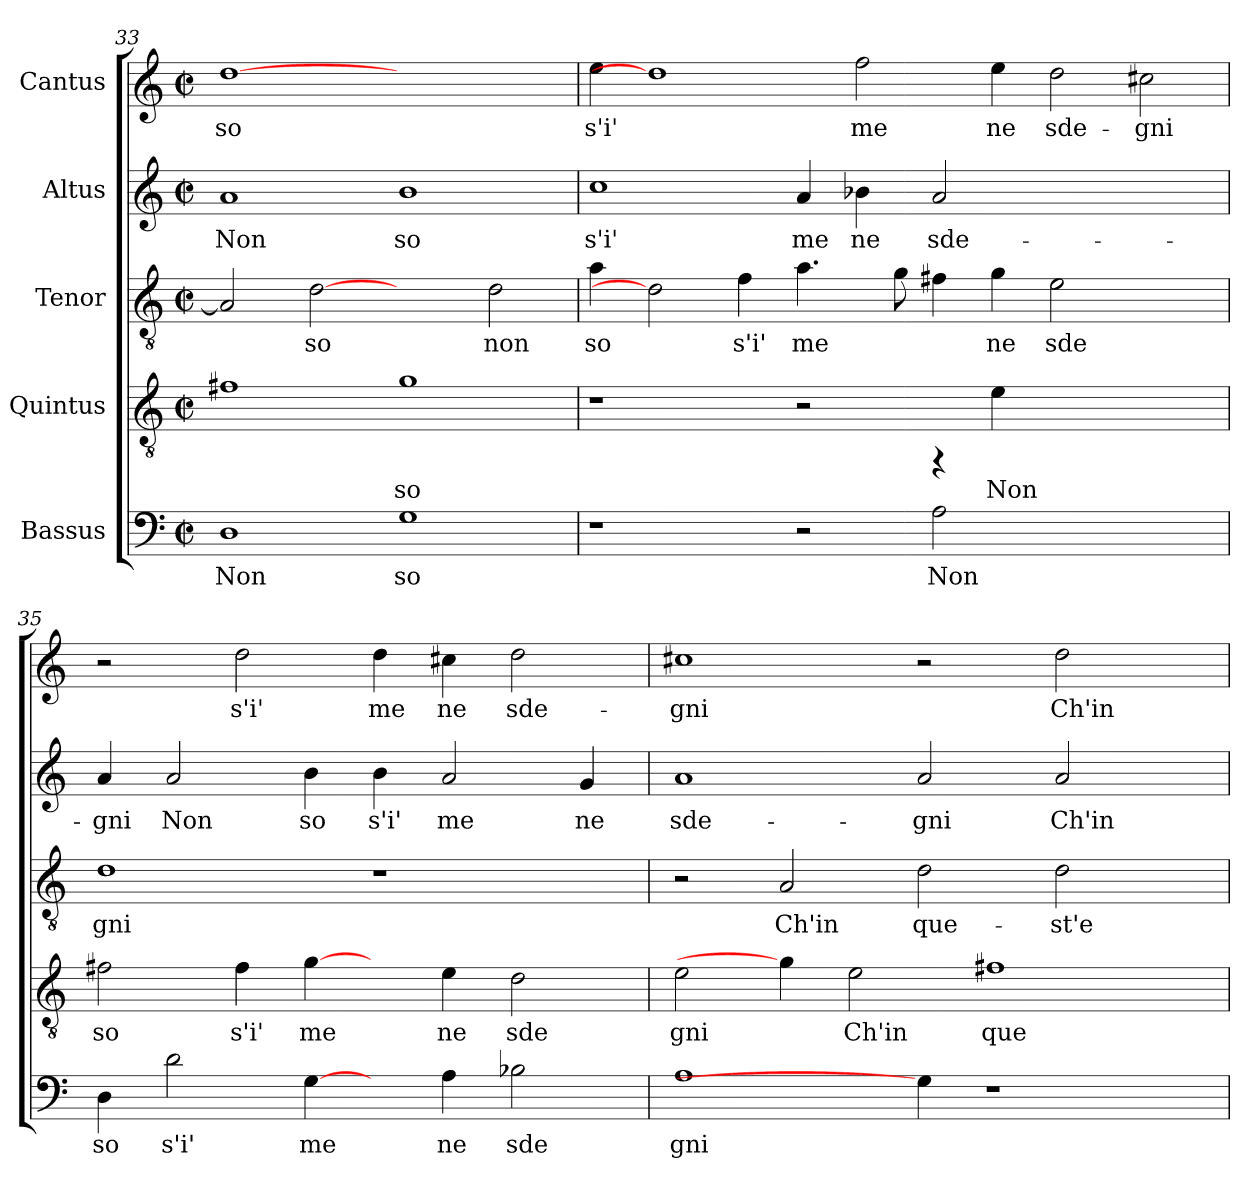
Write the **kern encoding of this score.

**kern	**text	**kern	**text	**kern	**text	**kern	**text	**kern	**text
*part5	*part5	*part4	*part4	*part3	*part3	*part2	*part2	*part1	*part1
*staff5	*staff5	*staff4	*staff4	*staff3	*staff3	*staff2	*staff2	*staff1	*staff1
*I"Bassus	*	*I"Quintus	*	*I"Tenor	*	*I"Altus	*	*I"Cantus	*
*clefF4	*	*clefGv2	*	*clefGv2	*	*clefG2	*	*clefG2	*
*k[]	*	*k[]	*	*k[]	*	*k[]	*	*k[]	*
*C:	*	*C:	*	*C:	*	*C:	*	*C:	*
*M2/2	*	*M2/2	*	*M2/2	*	*M2/2	*	*M2/2	*
*met(c|)	*	*met(c|)	*	*met(c|)	*	*met(c|)	*	*met(c|)	*
=33	=33	=33	=33	=33	=33	=33	=33	=33	=33
!	!LO:LY:b:cj	!	!LO:LY:b:cj	!	!LO:LY:b:cj	!	!LO:LY:b:cj	!	!LO:LY:b:cj
1D	Non	1f#X	.	2A/]	.	1a	Non	[1dd	so
!	!	!	!	!	!LO:LY:b:cj	!	!	!	!
.	.	.	.	[2d	so	.	.	.	.
!	!LO:LY:b:cj	!	!LO:LY:b:cj	!	!	!	!LO:LY:b:cj	!	!
1G	so	1g	so	2ryy	.	1b	so	1ryy	.
!	!	!	!	!	!LO:LY:b:cj	!	!	!	!
.	.	.	.	2d\	non	.	.	.	.
=34	=34	=34	=34	=34	=34	=34	=34	=34	=34
!	!	!	!	!	!LO:LY:b:cj	!	!LO:LY:b:cj	!	!LO:LY:b:cj
1r	.	1r	.	4a\	so	1cc	s'i'	4ee\	s'i'
.	.	.	.	2d]	.	.	.	1dd]	.
!	!	!	!	!	!LO:LY:b:cj	!	!	!	!
.	.	.	.	4f\	s'i'	.	.	.	.
!	!	!	!	!	!LO:LY:b:cj	!	!LO:LY:b:cj	!	!
2r	.	2r	.	4.a\	me	4a/	me	.	.
!	!	!	!	!	!	!	!LO:LY:b:cj	!	!LO:LY:b:cj
.	.	.	.	.	.	4b-X\	ne	2ff\	me
!	!	!	!	!	!LO:LY:b:cj	!	!	!	!
.	.	.	.	8g\	.	.	.	.	.
!	!LO:LY:b:cj	!	!	!	!LO:LY:b:cj	!	!LO:LY:b:cj	!	!
2A\	Non	4rFF	.	4f#X\	.	2a/	sde-	.	.
!	!	!	!LO:LY:b:cj	!	!LO:LY:b:cj	!	!	!	!LO:LY:b:cj
.	.	4e\	Non	4g\	ne	.	.	4ee\	ne
!	!	!	!	!	!LO:LY:b:cj	!	!	!	!LO:LY:b:cj
1ryy	.	1ryy	.	2e\	sde	1ryy	.	2dd\	sde-
!	!	!	!	!	!	!	!	!	!LO:LY:b:cj
.	.	.	.	2ryy	.	.	.	2cc#X\	-gni
=35	=35	=35	=35	=35	=35	=35	=35	=35	=35
!	!LO:LY:b:cj	!	!LO:LY:b:cj	!	!LO:LY:b:cj	!	!LO:LY:b:cj	!	!
4D\	so	2f#X\	so	1d	gni	4a/	-gni	2r	.
!	!LO:LY:b:cj	!	!	!	!	!	!LO:LY:b:cj	!	!
2d\	s'i'	.	.	.	.	2a/	Non	.	.
!	!	!	!LO:LY:b:cj	!	!	!	!	!	!LO:LY:b:cj
.	.	4f#\	s'i'	.	.	.	.	2dd\	s'i'
!	!LO:LY:b:cj	!	!LO:LY:b:cj	!	!	!	!LO:LY:b:cj	!	!
[4G\	me	[4g\	me	.	.	4b\	so	.	.
!	!	!	!	!	!	!	!LO:LY:b:cj	!	!LO:LY:b:cj
4ryy	.	4ryy	.	1r	.	4b\	s'i'	4dd\	me
!	!LO:LY:b:cj	!	!LO:LY:b:cj	!	!	!	!LO:LY:b:cj	!	!LO:LY:b:cj
4A\	ne	4e\	ne	.	.	2a/	me	4cc#X\	ne
!	!LO:LY:b:cj	!	!LO:LY:b:cj	!	!	!	!	!	!LO:LY:b:cj
2B-X\	sde	2d\	sde	.	.	.	.	2dd\	sde-
!	!	!	!	!	!	!	!LO:LY:b:cj	!	!
.	.	.	.	.	.	4g/	ne	.	.
!!LO:LB:g=z
=36	=36	=36	=36	=36	=36	=36	=36	=36	=36
!	!LO:LY:b:cj	!	!LO:LY:b:cj	!	!	!	!LO:LY:b:cj	!	!LO:LY:b:cj
1A	gni	2e\	gni	2r	.	1a	sde-	1cc#X	-gni
!	!	!	!	!	!LO:LY:b:cj	!	!	!	!
.	.	4g\]	.	2A/	Ch'in	.	.	.	.
!	!	!	!LO:LY:b:cj	!	!	!	!	!	!
.	.	2e\	Ch'in	.	.	.	.	.	.
!	!	!	!	!	!LO:LY:b:cj	!	!LO:LY:b:cj	!	!
4G\]	.	.	.	2d\	que-	2a/	-gni	2r	.
!	!	!	!LO:LY:b:cj	!	!	!	!	!	!
1r	.	1f#X	que-	.	.	.	.	.	.
!	!	!	!	!	!LO:LY:b:cj	!	!LO:LY:b:cj	!	!LO:LY:b:cj
.	.	.	.	2d\	-st'e-	2a/	Ch'in	2dd\	Ch'in
.	.	.	.	4ryy	.	4ryy	.	4ryy	.
=	=	=	=	=	=	=	=	=	=
*-	*-	*-	*-	*-	*-	*-	*-	*-	*-
